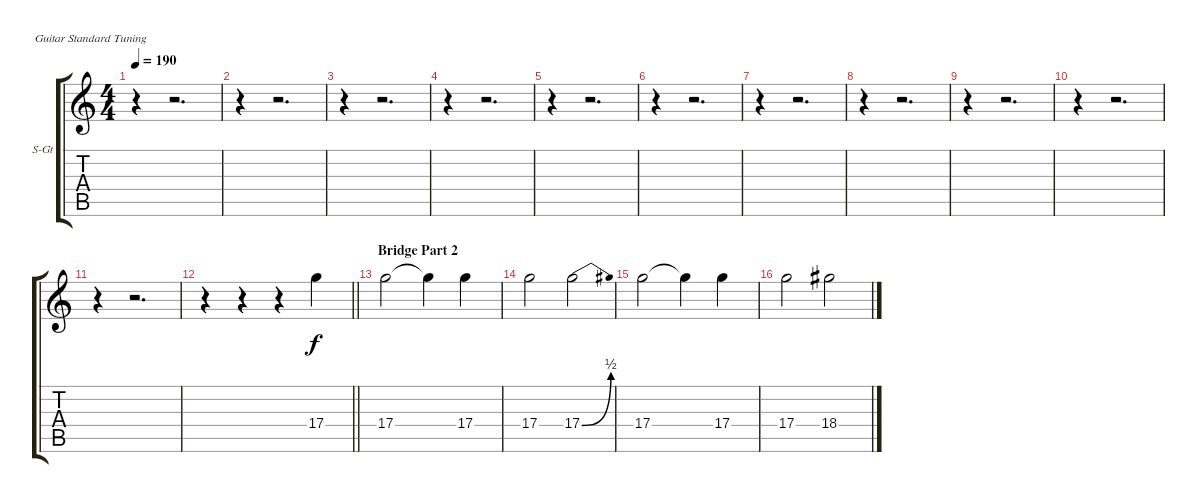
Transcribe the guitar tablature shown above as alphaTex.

\bracketExtendMode groupsimilarinstruments
\firstSystemTrackNameOrientation horizontal
\otherSystemsTrackNameOrientation horizontal
\track ("Vocal" "S-Gt") {instrument oboe}
\staff {score tabs}
\tuning (E4 B3 G3 D3 A2 E2)
\displaytranspose 12
\ts (4 4)
\tempo 190
\clef g2
\ks c
r.4{dy f} r.2{d} |
r.4 r.2{d} |
r.4 r.2{d} |
r.4 r.2{d} |
r.4 r.2{d} |
r.4 r.2{d} |
r.4 r.2{d} |
r.4 r.2{d} |
r.4 r.2{d} |
r.4 r.2{d} |
r.4 r.2{d} |
\barLineRight lightlight
r.4 r.4 r.4 17.4.4 |
\section ("" "Bridge Part 2")
17.4.2 17.4{t}.4 17.4.4 |
17.4.2 17.4{be (bend 0 0 60 2)}.2 |
17.4.2 17.4{t}.4 17.4.4 |
17.4.2 18.4.2
